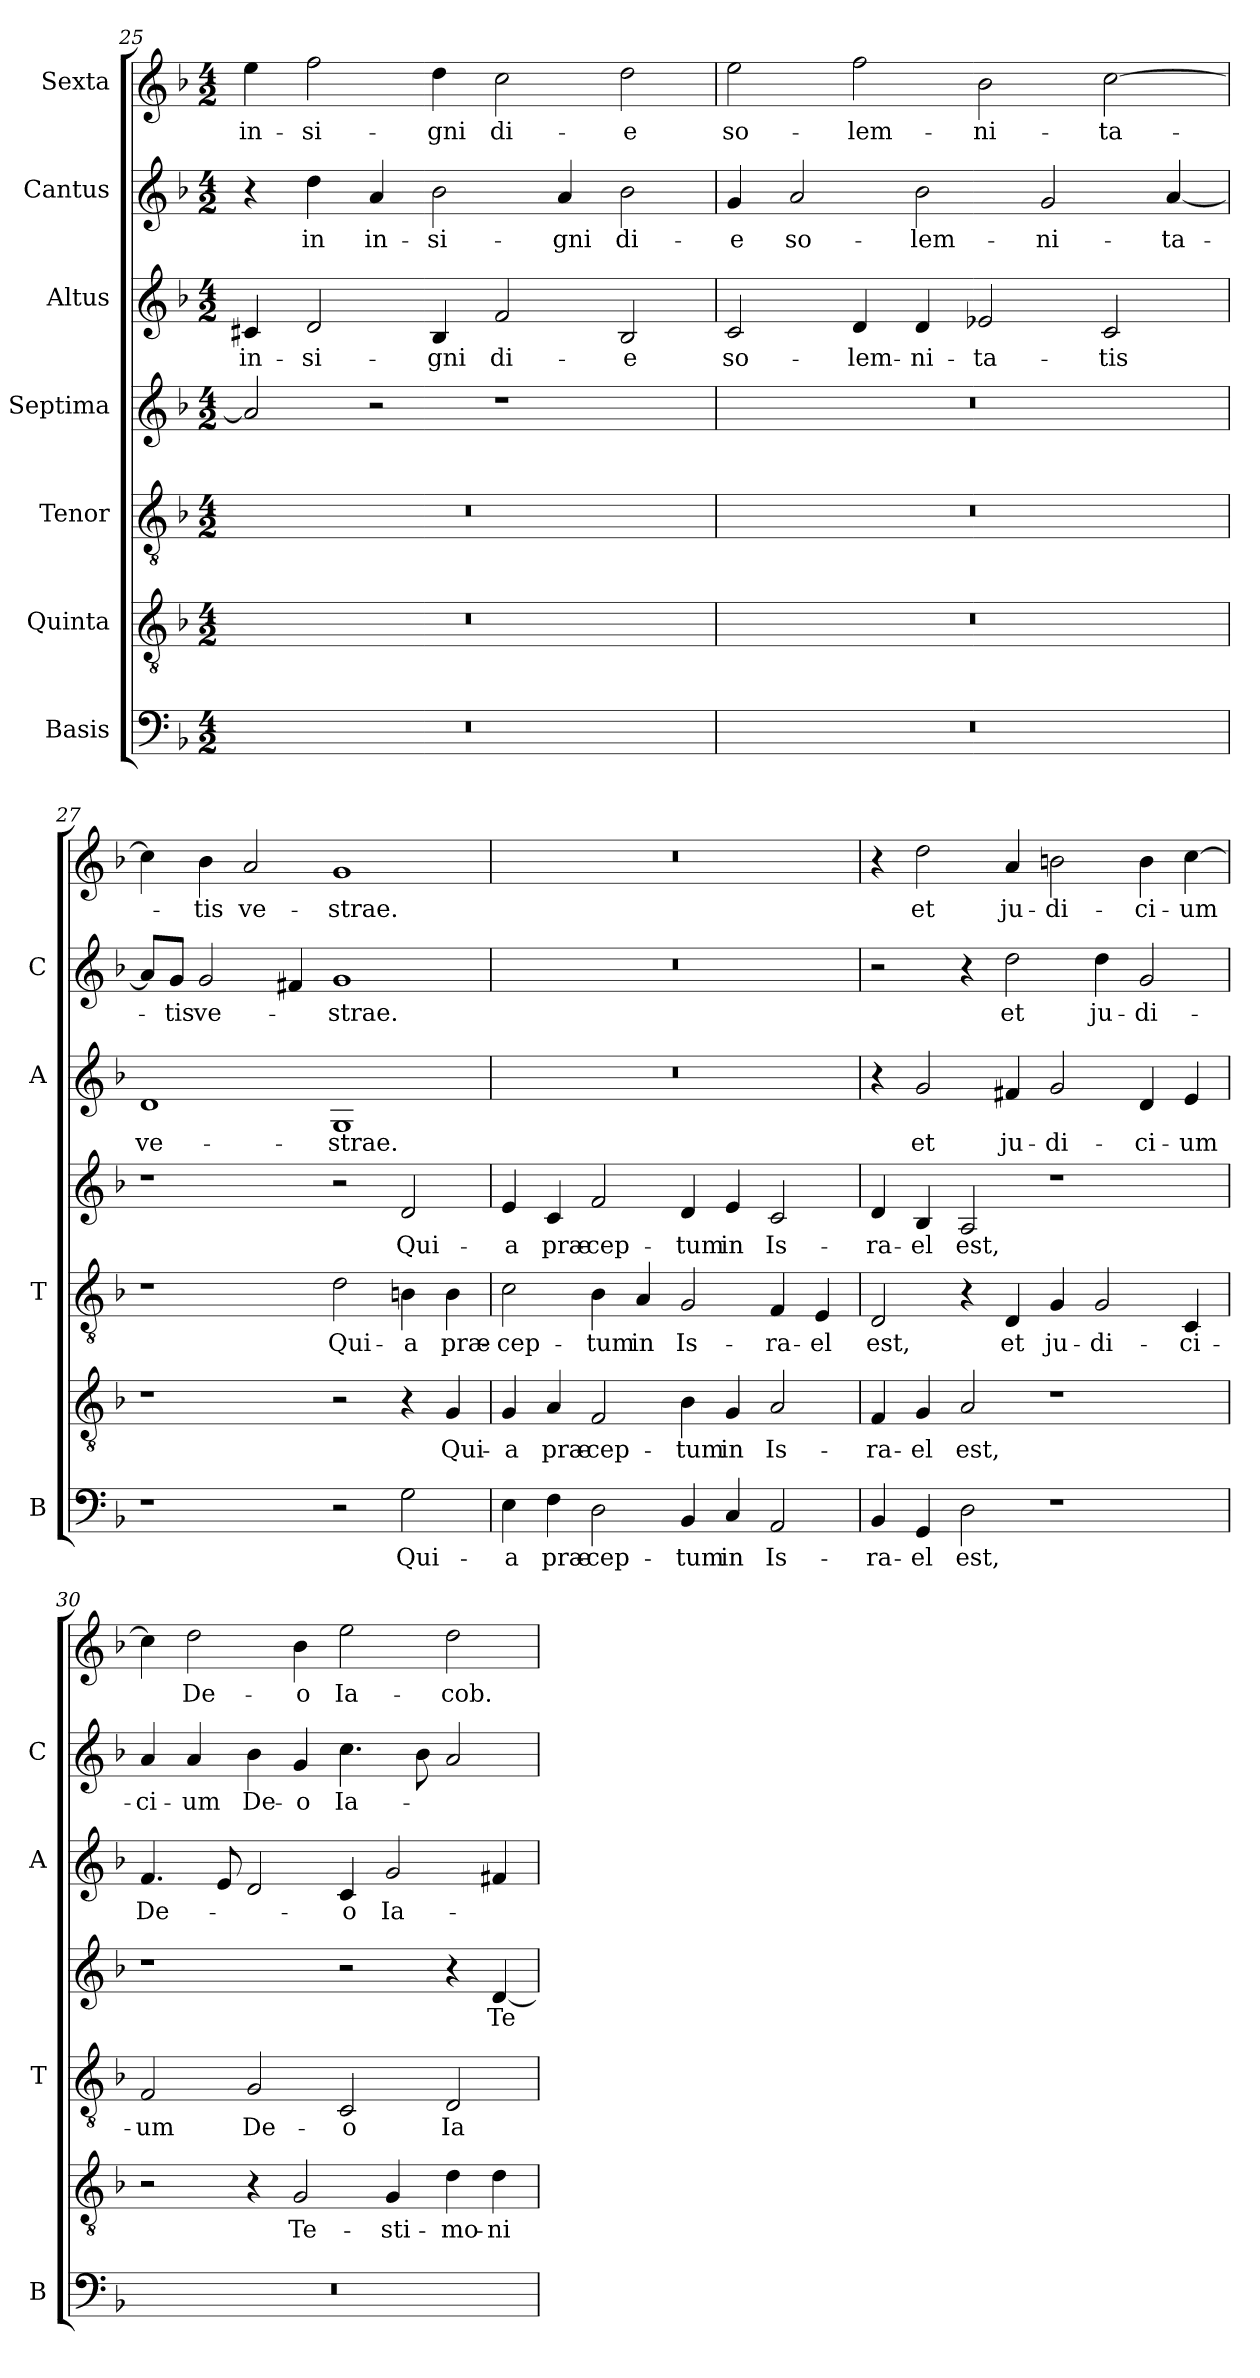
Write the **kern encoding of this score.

**kern	**text	**kern	**text	**kern	**text	**kern	**text	**kern	**text	**kern	**text	**kern	**text
*part7	*part7	*part6	*part6	*part5	*part5	*part4	*part4	*part3	*part3	*part2	*part2	*part1	*part1
*staff7	*staff7	*staff6	*staff6	*staff5	*staff5	*staff4	*staff4	*staff3	*staff3	*staff2	*staff2	*staff1	*staff1
*I"Basis	*	*I"Quinta	*	*I"Tenor	*	*I"Septima	*	*I"Altus	*	*I"Cantus	*	*I"Sexta	*
*I'B	*	*	*	*I'T	*	*	*	*I'A	*	*I'C	*	*	*
*clefF4	*	*clefGv2	*	*clefGv2	*	*clefG2	*	*clefG2	*	*clefG2	*	*clefG2	*
*k[b-]	*	*k[b-]	*	*k[b-]	*	*k[b-]	*	*k[b-]	*	*k[b-]	*	*k[b-]	*
*F:	*	*F:	*	*F:	*	*F:	*	*F:	*	*F:	*	*F:	*
*M4/2	*	*M4/2	*	*M4/2	*	*M4/2	*	*M4/2	*	*M4/2	*	*M4/2	*
=25	=25	=25	=25	=25	=25	=25	=25	=25	=25	=25	=25	=25	=25
!	!	!	!	!	!	!	!	!	!LO:LY:b	!	!	!	!LO:LY:b
0r	.	0r	.	0r	.	2a/]	.	4c#X/	in-	4r	.	4ee\	in-
!	!	!	!	!	!	!	!	!	!LO:LY:b	!	!LO:LY:b	!	!LO:LY:b
.	.	.	.	.	.	.	.	2d/	-si-	4dd\	in	2ff\	-si-
!	!	!	!	!	!	!	!	!	!	!	!LO:LY:b	!	!
.	.	.	.	.	.	2r	.	.	.	4a/	in-	.	.
!	!	!	!	!	!	!	!	!	!LO:LY:b	!	!LO:LY:b	!	!LO:LY:b
.	.	.	.	.	.	.	.	4B-/	-gni	2b-\	-si-	4dd\	-gni
!	!	!	!	!	!	!	!	!	!LO:LY:b	!	!	!	!LO:LY:b
.	.	.	.	.	.	1r	.	2f/	di-	.	.	2cc\	di-
!	!	!	!	!	!	!	!	!	!	!	!LO:LY:b	!	!
.	.	.	.	.	.	.	.	.	.	4a/	-gni	.	.
!	!	!	!	!	!	!	!	!	!LO:LY:b	!	!LO:LY:b	!	!LO:LY:b
.	.	.	.	.	.	.	.	2B-/	-e	2b-\	di-	2dd\	-e
!!LO:LB:g=z
=26	=26	=26	=26	=26	=26	=26	=26	=26	=26	=26	=26	=26	=26
!	!	!	!	!	!	!	!	!	!LO:LY:b	!	!LO:LY:b	!	!LO:LY:b
0r	.	0r	.	0r	.	0r	.	2c/	so-	4g/	-e	2ee\	so-
!	!	!	!	!	!	!	!	!	!	!	!LO:LY:b	!	!
.	.	.	.	.	.	.	.	.	.	2a/	so-	.	.
!	!	!	!	!	!	!	!	!	!LO:LY:b	!	!	!	!LO:LY:b
.	.	.	.	.	.	.	.	4d/	-lem-	.	.	2ff\	-lem-
!	!	!	!	!	!	!	!	!	!LO:LY:b	!	!LO:LY:b	!	!
.	.	.	.	.	.	.	.	4d/	-ni-	2b-\	-lem-	.	.
!	!	!	!	!	!	!	!	!	!LO:LY:b	!	!	!	!LO:LY:b
.	.	.	.	.	.	.	.	2e-X/	-ta-	.	.	2b-\	-ni-
!	!	!	!	!	!	!	!	!	!	!	!LO:LY:b	!	!
.	.	.	.	.	.	.	.	.	.	2g/	-ni-	.	.
!	!	!	!	!	!	!	!	!	!LO:LY:b	!	!	!	!LO:LY:b
.	.	.	.	.	.	.	.	2c/	-tis	.	.	[2cc\	-ta-
!	!	!	!	!	!	!	!	!	!	!	!LO:LY:b	!	!
.	.	.	.	.	.	.	.	.	.	[4a/	-ta-	.	.
=27	=27	=27	=27	=27	=27	=27	=27	=27	=27	=27	=27	=27	=27
!	!	!	!	!	!	!	!	!	!LO:LY:b	!	!	!	!
1r	.	1r	.	1r	.	1r	.	1d	ve-	8a/L]	.	4cc\]	.
!	!	!	!	!	!	!	!	!	!	!	!LO:LY:b	!	!
.	.	.	.	.	.	.	.	.	.	8g/J	-tis	.	.
!	!	!	!	!	!	!	!	!	!	!	!LO:LY:b	!	!LO:LY:b
.	.	.	.	.	.	.	.	.	.	2g/	ve-	4b-\	-tis
!	!	!	!	!	!	!	!	!	!	!	!	!	!LO:LY:b
.	.	.	.	.	.	.	.	.	.	.	.	2a/	ve-
.	.	.	.	.	.	.	.	.	.	4f#X/	.	.	.
!	!	!	!	!	!LO:LY:b	!	!	!	!LO:LY:b	!	!LO:LY:b	!	!LO:LY:b
2r	.	2r	.	2d\	Qui-	2r	.	1G	-strae.	1g	-strae.	1g	-strae.
!	!LO:LY:b	!	!	!	!LO:LY:b	!	!LO:LY:b	!	!	!	!	!	!
2G\	Qui-	4r	.	4Bn\	-a	2d/	Qui-	.	.	.	.	.	.
!	!	!	!LO:LY:b	!	!LO:LY:b	!	!	!	!	!	!	!	!
.	.	4G/	Qui-	4B\	præ-	.	.	.	.	.	.	.	.
=28	=28	=28	=28	=28	=28	=28	=28	=28	=28	=28	=28	=28	=28
!	!LO:LY:b	!	!LO:LY:b	!	!LO:LY:b	!	!LO:LY:b	!	!	!	!	!	!
4E\	-a	4G/	-a	2c\	-cep-	4e/	-a	0r	.	0r	.	0r	.
!	!LO:LY:b	!	!LO:LY:b	!	!	!	!LO:LY:b	!	!	!	!	!	!
4F\	præ-	4A/	præ-	.	.	4c/	præ-	.	.	.	.	.	.
!	!LO:LY:b	!	!LO:LY:b	!	!LO:LY:b	!	!LO:LY:b	!	!	!	!	!	!
2D\	-cep-	2F/	-cep-	4B-\	-tum	2f/	-cep-	.	.	.	.	.	.
!	!	!	!	!	!LO:LY:b	!	!	!	!	!	!	!	!
.	.	.	.	4A/	in	.	.	.	.	.	.	.	.
!	!LO:LY:b	!	!LO:LY:b	!	!LO:LY:b	!	!LO:LY:b	!	!	!	!	!	!
4BB-/	-tum	4B-\	-tum	2G/	Is-	4d/	-tum	.	.	.	.	.	.
!	!LO:LY:b	!	!LO:LY:b	!	!	!	!LO:LY:b	!	!	!	!	!	!
4C/	in	4G/	in	.	.	4e/	in	.	.	.	.	.	.
!	!LO:LY:b	!	!LO:LY:b	!	!LO:LY:b	!	!LO:LY:b	!	!	!	!	!	!
2AA/	Is-	2A/	Is-	4F/	-ra-	2c/	Is-	.	.	.	.	.	.
!	!	!	!	!	!LO:LY:b	!	!	!	!	!	!	!	!
.	.	.	.	4E/	-el	.	.	.	.	.	.	.	.
=29	=29	=29	=29	=29	=29	=29	=29	=29	=29	=29	=29	=29	=29
!	!LO:LY:b	!	!LO:LY:b	!	!LO:LY:b	!	!LO:LY:b	!	!	!	!	!	!
4BB-/	-ra-	4F/	-ra-	2D/	est,	4d/	-ra-	4r	.	2r	.	4r	.
!	!LO:LY:b	!	!LO:LY:b	!	!	!	!LO:LY:b	!	!LO:LY:b	!	!	!	!LO:LY:b
4GG/	-el	4G/	-el	.	.	4B-/	-el	2g/	et	.	.	2dd\	et
!	!LO:LY:b	!	!LO:LY:b	!	!	!	!LO:LY:b	!	!	!	!	!	!
2D\	est,	2A/	est,	4r	.	2A/	est,	.	.	4r	.	.	.
!	!	!	!	!	!LO:LY:b	!	!	!	!LO:LY:b	!	!LO:LY:b	!	!LO:LY:b
.	.	.	.	4D/	et	.	.	4f#X/	ju-	2dd\	et	4a/	ju-
!	!	!	!	!	!LO:LY:b	!	!	!	!LO:LY:b	!	!	!	!LO:LY:b
1r	.	1r	.	4G/	ju-	1r	.	2g/	-di-	.	.	2bn\	-di-
!	!	!	!	!	!LO:LY:b	!	!	!	!	!	!LO:LY:b	!	!
.	.	.	.	2G/	-di-	.	.	.	.	4dd\	ju-	.	.
!	!	!	!	!	!	!	!	!	!LO:LY:b	!	!LO:LY:b	!	!LO:LY:b
.	.	.	.	.	.	.	.	4d/	-ci-	2g/	-di-	4b\	-ci-
!	!	!	!	!	!LO:LY:b	!	!	!	!LO:LY:b	!	!	!	!LO:LY:b
.	.	.	.	4C/	-ci-	.	.	4e/	-um	.	.	[4cc\	-um
!!LO:PB:g=z
=30	=30	=30	=30	=30	=30	=30	=30	=30	=30	=30	=30	=30	=30
!	!	!	!	!	!LO:LY:b	!	!	!	!LO:LY:b	!	!LO:LY:b	!	!
0r	.	2r	.	2F/	-um	1r	.	4.f/	De-	4a/	-ci-	4cc\]	.
!	!	!	!	!	!	!	!	!	!	!	!LO:LY:b	!	!LO:LY:b
.	.	.	.	.	.	.	.	.	.	4a/	-um	2dd\	De-
.	.	.	.	.	.	.	.	8e/	.	.	.	.	.
!	!	!	!	!	!LO:LY:b	!	!	!	!	!	!LO:LY:b	!	!
.	.	4r	.	2G/	De-	.	.	2d/	.	4b-\	De-	.	.
!	!	!	!LO:LY:b	!	!	!	!	!	!	!	!LO:LY:b	!	!LO:LY:b
.	.	2G/	Te-	.	.	.	.	.	.	4g/	-o	4b-\	-o
!	!	!	!	!	!LO:LY:b	!	!	!	!LO:LY:b	!	!LO:LY:b	!	!LO:LY:b
.	.	.	.	2C/	-o	2r	.	4c/	-o	4.cc\	Ia-	2ee\	Ia-
!	!	!	!LO:LY:b	!	!	!	!	!	!LO:LY:b	!	!	!	!
.	.	4G/	-sti-	.	.	.	.	2g/	Ia-	.	.	.	.
.	.	.	.	.	.	.	.	.	.	8b-\	.	.	.
!	!	!	!LO:LY:b	!	!LO:LY:b	!	!	!	!	!	!	!	!LO:LY:b
.	.	4d\	-mo-	2D/	Ia-	4r	.	.	.	2a/	.	2dd\	-cob.
!	!	!	!LO:LY:b	!	!	!	!LO:LY:b	!	!	!	!	!	!
.	.	4d\	-ni-	.	.	[4d/	Te-	4f#X/	.	.	.	.	.
=	=	=	=	=	=	=	=	=	=	=	=	=	=
*-	*-	*-	*-	*-	*-	*-	*-	*-	*-	*-	*-	*-	*-
